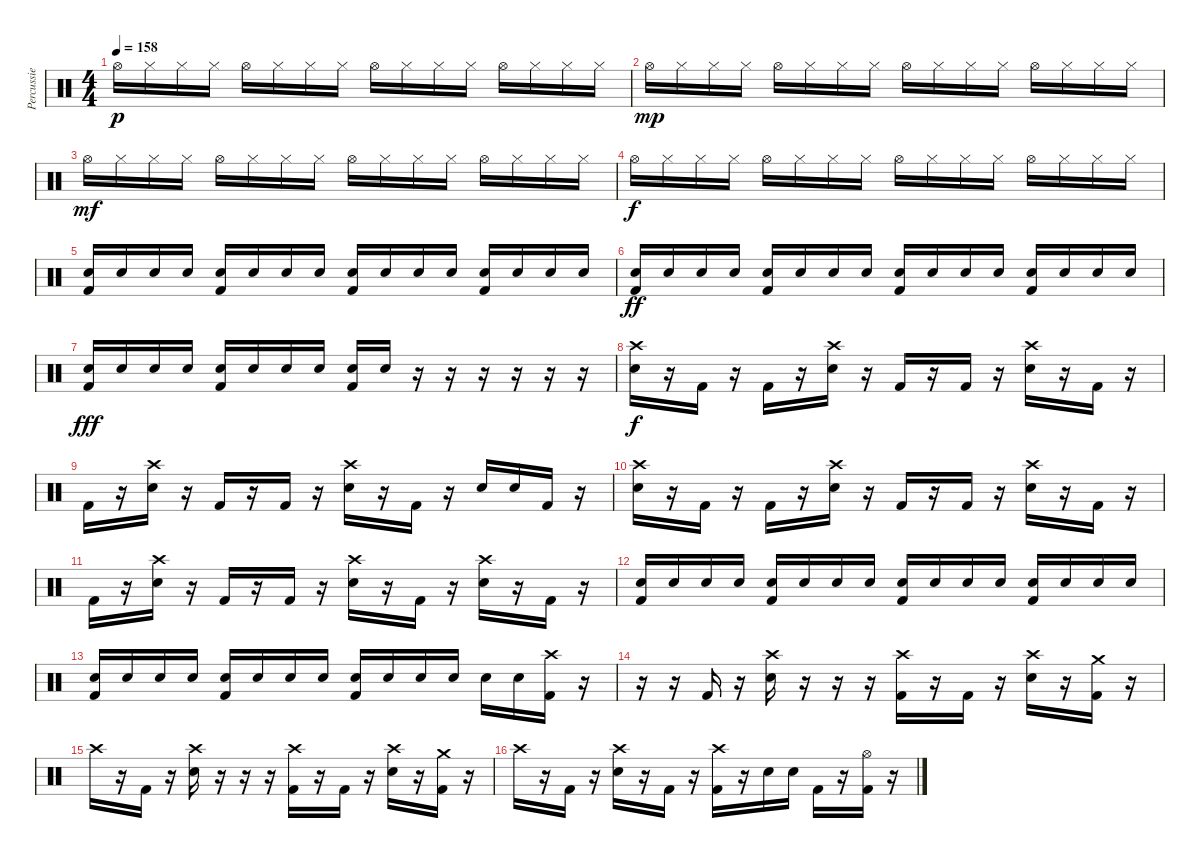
\track ("Percussie" "Percussie") {instrument percussion}
\staff {score}
\articulation defaults
\ts (4 4)
\tempo 158
\clef neutral
\ks c "Hi-Hat (open)".16{dy p} "Hi-Hat (closed)".16 "Hi-Hat (closed)".16 "Hi-Hat (closed)".16 "Hi-Hat (open)".16 "Hi-Hat (closed)".16 "Hi-Hat (closed)".16 "Hi-Hat (closed)".16 "Hi-Hat (open)".16 "Hi-Hat (closed)".16 "Hi-Hat (closed)".16 "Hi-Hat (closed)".16 "Hi-Hat (open)".16 "Hi-Hat (closed)".16 "Hi-Hat (closed)".16 "Hi-Hat (closed)".16
|
"Hi-Hat (open)".16{dy mp} "Hi-Hat (closed)".16 "Hi-Hat (closed)".16 "Hi-Hat (closed)".16 "Hi-Hat (open)".16 "Hi-Hat (closed)".16 "Hi-Hat (closed)".16 "Hi-Hat (closed)".16 "Hi-Hat (open)".16 "Hi-Hat (closed)".16 "Hi-Hat (closed)".16 "Hi-Hat (closed)".16 "Hi-Hat (open)".16 "Hi-Hat (closed)".16 "Hi-Hat (closed)".16 "Hi-Hat (closed)".16 |
"Hi-Hat (open)".16{dy mf} "Hi-Hat (closed)".16 "Hi-Hat (closed)".16 "Hi-Hat (closed)".16 "Hi-Hat (open)".16 "Hi-Hat (closed)".16 "Hi-Hat (closed)".16 "Hi-Hat (closed)".16 "Hi-Hat (open)".16 "Hi-Hat (closed)".16 "Hi-Hat (closed)".16 "Hi-Hat (closed)".16 "Hi-Hat (open)".16 "Hi-Hat (closed)".16 "Hi-Hat (closed)".16 "Hi-Hat (closed)".16 |
"Hi-Hat (open)".16{dy f} "Hi-Hat (closed)".16 "Hi-Hat (closed)".16 "Hi-Hat (closed)".16 "Hi-Hat (open)".16 "Hi-Hat (closed)".16 "Hi-Hat (closed)".16 "Hi-Hat (closed)".16 "Hi-Hat (open)".16 "Hi-Hat (closed)".16 "Hi-Hat (closed)".16 "Hi-Hat (closed)".16 "Hi-Hat (open)".16 "Hi-Hat (closed)".16 "Hi-Hat (closed)".16 "Hi-Hat (closed)".16 |
("Electric Snare (hit)" "Kick (hit) 2").16 "Electric Snare (hit)".16 "Electric Snare (hit)".16 "Electric Snare (hit)".16 ("Electric Snare (hit)" "Kick (hit) 2").16 "Electric Snare (hit)".16 "Electric Snare (hit)".16 "Electric Snare (hit)".16 ("Electric Snare (hit)" "Kick (hit) 2").16 "Electric Snare (hit)".16 "Electric Snare (hit)".16 "Electric Snare (hit)".16 ("Electric Snare (hit)" "Kick (hit) 2").16 "Electric Snare (hit)".16 "Electric Snare (hit)".16 "Electric Snare (hit)".16 |
("Electric Snare (hit)" "Kick (hit) 2").16{dy ff} "Electric Snare (hit)".16 "Electric Snare (hit)".16 "Electric Snare (hit)".16 ("Electric Snare (hit)" "Kick (hit) 2").16 "Electric Snare (hit)".16 "Electric Snare (hit)".16 "Electric Snare (hit)".16 ("Electric Snare (hit)" "Kick (hit) 2").16 "Electric Snare (hit)".16 "Electric Snare (hit)".16 "Electric Snare (hit)".16 ("Electric Snare (hit)" "Kick (hit) 2").16 "Electric Snare (hit)".16 "Electric Snare (hit)".16 "Electric Snare (hit)".16 |
("Electric Snare (hit)" "Kick (hit) 2").16{dy fff} "Electric Snare (hit)".16 "Electric Snare (hit)".16 "Electric Snare (hit)".16 ("Electric Snare (hit)" "Kick (hit) 2").16 "Electric Snare (hit)".16 "Electric Snare (hit)".16 "Electric Snare (hit)".16 ("Electric Snare (hit)" "Kick (hit) 2").16 "Electric Snare (hit)".16 r.16 r.16 r.16 r.16 r.16 r.16 |
("Crash high (hit)" "Electric Snare (hit)").16{dy f} r.16 "Kick (hit) 2".16 r.16 "Kick (hit) 2".16 r.16 ("Crash high (hit)" "Electric Snare (hit)").16 r.16 "Kick (hit) 2".16 r.16 "Kick (hit) 2".16 r.16 ("Crash high (hit)" "Electric Snare (hit)").16 r.16 "Kick (hit) 2".16 r.16 |
"Kick (hit) 2".16 r.16 ("Crash high (hit)" "Electric Snare (hit)").16 r.16 "Kick (hit) 2".16 r.16 "Kick (hit) 2".16 r.16 ("Crash high (hit)" "Electric Snare (hit)").16 r.16 "Kick (hit) 2".16 r.16 "Electric Snare (hit)".16 "Electric Snare (hit)".16 "Kick (hit) 2".16 r.16 |
("Crash high (hit)" "Electric Snare (hit)").16 r.16 "Kick (hit) 2".16 r.16 "Kick (hit) 2".16 r.16 ("Crash high (hit)" "Electric Snare (hit)").16 r.16 "Kick (hit) 2".16 r.16 "Kick (hit) 2".16 r.16 ("Crash high (hit)" "Electric Snare (hit)").16 r.16 "Kick (hit) 2".16 r.16 |
"Kick (hit) 2".16 r.16 ("Crash high (hit)" "Electric Snare (hit)").16 r.16 "Kick (hit) 2".16 r.16 "Kick (hit) 2".16 r.16 ("Crash high (hit)" "Electric Snare (hit)").16 r.16 "Kick (hit) 2".16 r.16 ("Crash high (hit)" "Electric Snare (hit)").16 r.16 "Kick (hit) 2".16 r.16 |
("Electric Snare (hit)" "Kick (hit) 2").16 "Electric Snare (hit)".16 "Electric Snare (hit)".16 "Electric Snare (hit)".16 ("Electric Snare (hit)" "Kick (hit) 2").16 "Electric Snare (hit)".16 "Electric Snare (hit)".16 "Electric Snare (hit)".16 ("Electric Snare (hit)" "Kick (hit) 2").16 "Electric Snare (hit)".16 "Electric Snare (hit)".16 "Electric Snare (hit)".16 ("Electric Snare (hit)" "Kick (hit) 2").16 "Electric Snare (hit)".16 "Electric Snare (hit)".16 "Electric Snare (hit)".16 |
("Electric Snare (hit)" "Kick (hit) 2").16 "Electric Snare (hit)".16 "Electric Snare (hit)".16 "Electric Snare (hit)".16 ("Electric Snare (hit)" "Kick (hit) 2").16 "Electric Snare (hit)".16 "Electric Snare (hit)".16 "Electric Snare (hit)".16 ("Electric Snare (hit)" "Kick (hit) 2").16 "Electric Snare (hit)".16 "Electric Snare (hit)".16 "Electric Snare (hit)".16 "Electric Snare (hit)".16 "Electric Snare (hit)".16 ("Crash high (hit)" "Kick (hit) 2").16 r.16 |
r.16 r.16 "Kick (hit) 2".16 r.16 ("Crash high (hit)" "Electric Snare (hit)").16 r.16 r.16 r.16 ("Crash high (hit)" "Kick (hit) 2").16 r.16 "Kick (hit) 2".16 r.16 ("Crash high (hit)" "Electric Snare (hit)").16 r.16 ("Crash medium (hit)" "Kick (hit) 2").16 r.16 |
"Crash high (hit)".16 r.16 "Kick (hit) 2".16 r.16 ("Crash high (hit)" "Electric Snare (hit)").16 r.16 r.16 r.16 ("Crash high (hit)" "Kick (hit) 2").16 r.16 "Kick (hit) 2".16 r.16 ("Crash high (hit)" "Electric Snare (hit)").16 r.16 ("Crash medium (hit)" "Kick (hit) 2").16 r.16 |
"Crash high (hit)".16 r.16 "Kick (hit) 2".16 r.16 ("Crash high (hit)" "Electric Snare (hit)").16 r.16 "Kick (hit) 2".16 r.16 ("Crash high (hit)" "Kick (hit) 2").16 r.16 "Electric Snare (hit)".16 "Electric Snare (hit)".16 "Kick (hit) 2".16 r.16 ("Hi-Hat (open)" "Kick (hit) 2").16 r.16
